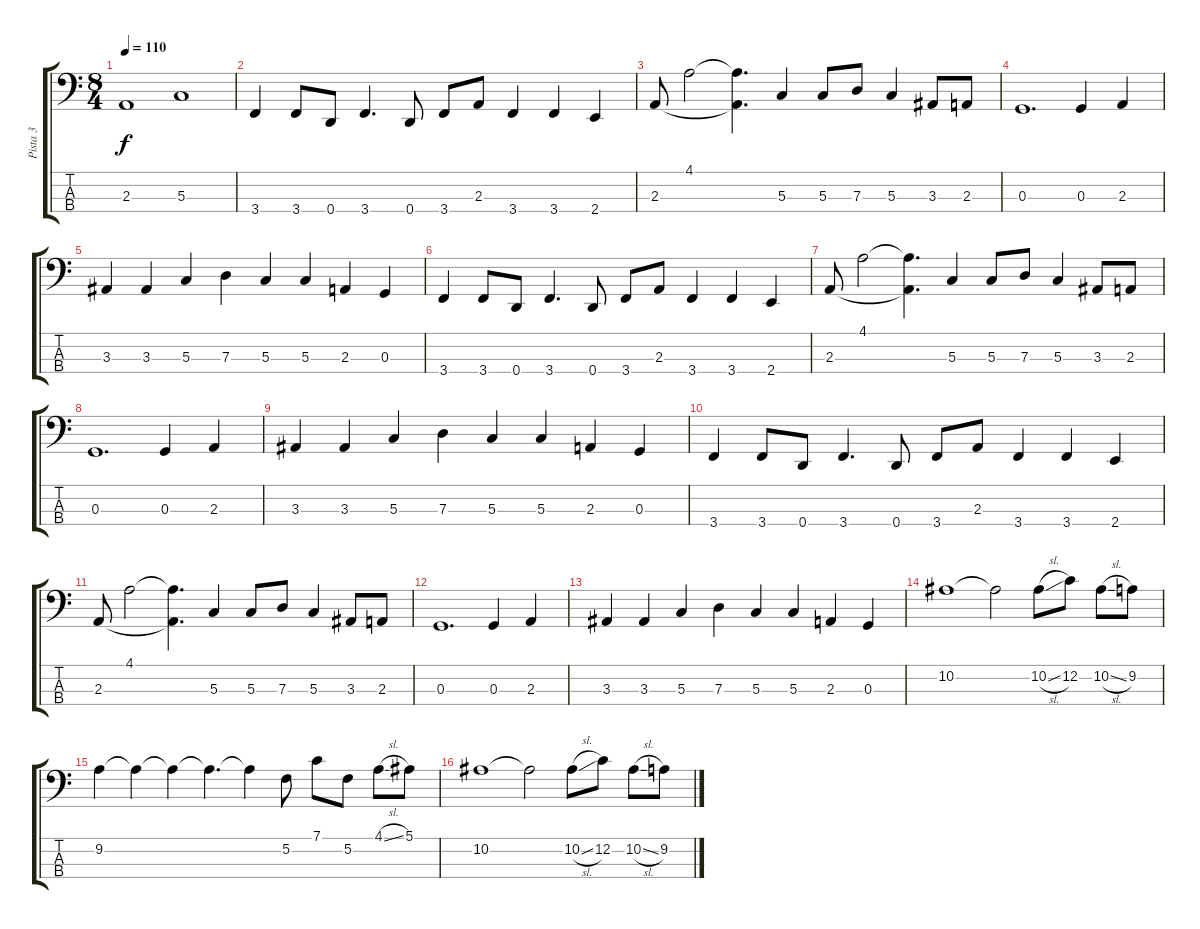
\track ("Pista 3" "Pista 3") {instrument electricbassfinger}
\staff {score tabs}
\tuning (F2 C2 G1 D1) {hide}
\ts (8 4)
\tempo 110
\clef f4
\ks c
2.3.1{dy f} 5.3.1 |
3.4.4 3.4.8 0.4.8 3.4.4{d} 0.4.8 3.4.8 2.3.8 3.4.4 3.4.4 2.4.4 |
2.3.8 4.1.2 (4.1{t} 2.3{t}).4{d} 5.3.4 5.3.8 7.3.8 5.3.4 3.3.8 2.3.8 |
0.3.1{d} 0.3.4 2.3.4 |
3.3.4 3.3.4 5.3.4 7.3.4 5.3.4 5.3.4 2.3.4 0.3.4 |
3.4.4 3.4.8 0.4.8 3.4.4{d} 0.4.8 3.4.8 2.3.8 3.4.4 3.4.4 2.4.4 |
2.3.8 4.1.2 (4.1{t} 2.3{t}).4{d} 5.3.4 5.3.8 7.3.8 5.3.4 3.3.8 2.3.8 |
0.3.1{d} 0.3.4 2.3.4 |
3.3.4 3.3.4 5.3.4 7.3.4 5.3.4 5.3.4 2.3.4 0.3.4 |
3.4.4 3.4.8 0.4.8 3.4.4{d} 0.4.8 3.4.8 2.3.8 3.4.4 3.4.4 2.4.4 |
2.3.8 4.1.2 (4.1{t} 2.3{t}).4{d} 5.3.4 5.3.8 7.3.8 5.3.4 3.3.8 2.3.8 |
0.3.1{d} 0.3.4 2.3.4 |
3.3.4 3.3.4 5.3.4 7.3.4 5.3.4 5.3.4 2.3.4 0.3.4 |
10.2.1 10.2{t}.2 10.2{sl}.8 12.2.8 10.2{sl}.8 9.2.8 |
9.2.4 9.2{t}.4 9.2{t}.4 9.2{t}.4{d} 9.2{t}.4 5.2.8 7.1.8 5.2.8 4.1{sl}.8 5.1.8 |
10.2.1 10.2{t}.2 10.2{sl}.8 12.2.8 10.2{sl}.8 9.2.8
